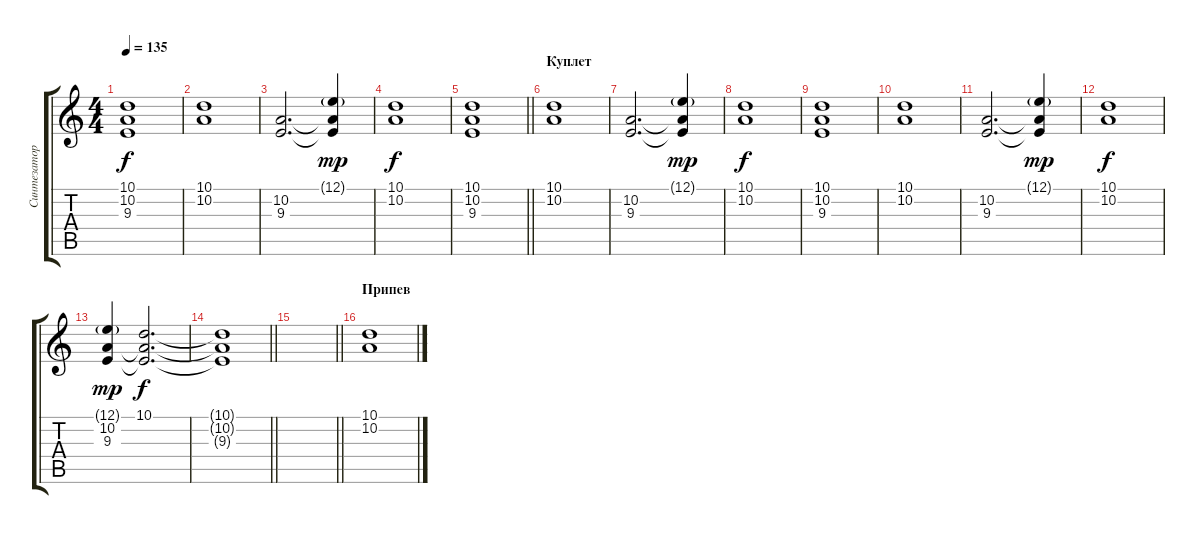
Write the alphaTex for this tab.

\track ("Синтезатор" "Синтезатор") {instrument synthstrings2}
\staff {score tabs}
\tuning (E4 B3 G3 D3 A2 E2) {hide}
\ts (4 4)
\tempo 135
\clef g2
\ks c
(10.1 10.2 9.3).1{dy f} |
(10.1 10.2).1 |
(10.2 9.3).2{d} (12.1{g} 10.2{t} 9.3{t}).4{dy mp} |
(10.1 10.2).1{dy f} |
\barLineRight lightlight
(10.1 10.2 9.3).1 |
\section ("" "Куплет")
(10.1 10.2).1 |
(10.2 9.3).2{d} (12.1{g} 10.2{t} 9.3{t}).4{dy mp} |
(10.1 10.2).1{dy f} |
(10.1 10.2 9.3).1 |
(10.1 10.2).1 |
(10.2 9.3).2{d} (12.1{g} 10.2{t} 9.3{t}).4{dy mp} |
(10.1 10.2).1{dy f} |
(12.1{g} 10.2 9.3).4{dy mp} (10.1 10.2{t} 9.3{t}).2{d dy f} |
\barLineRight lightlight
(10.1{t} 10.2{t} 9.3{t}).1 |
\barLineRight lightlight
|
\section ("" "Припев")
(10.1 10.2).1
